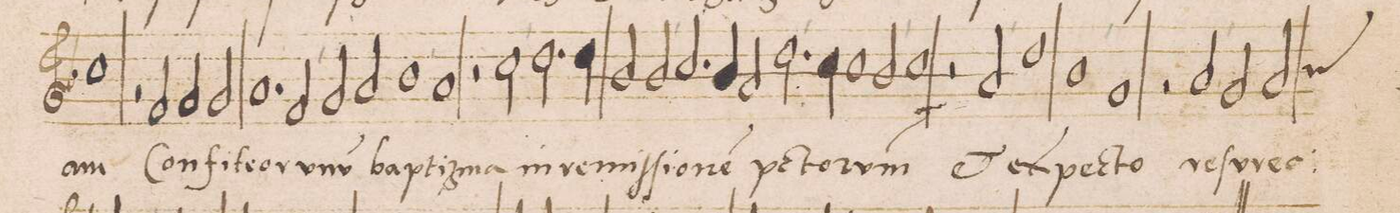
**kern	**text
*I"DISCANTVS	*
*clefG2	*
*k[b-]	*
*met(C|)	*
*M2/1	*
1cc\	-am
=161-	=161-
2r	.
2f/	Con-
2g/	-fi-
2g/	-te-
=162-	=162-
1.a/	-or
2f/,<	u-
=163-	=163-
2g/	-nu(m)
2a/	bap-
1b-\,<	-tis-
=164-	=164-
1a/	-ma
2r	.
2cc\,<	in
=165-	=165-
2.dd\	re-
4dd\	-miſ-
2b-/	-ſi-
2b-/,<	-o-
=166-	=166-
2.cc/	-ne(m)
4b-/	pe-
2a/	-(ca)-
2.dd\,<	-to-
=167-	=167-
4cc\	.
1cc\	.
2b-/,<	.
=168-	=168-
1cc\	-rum
2r	.
2a/,<	et
=169-	=169-
1dd\	ex-
1b-\,<	-pec-
=170-	=170-
1g/	-to
2r	.
2a/,<	re-
=171-	=171-
2g/	-ſvr-
*custos:b	*
2a/	-rec-
*-	*-
